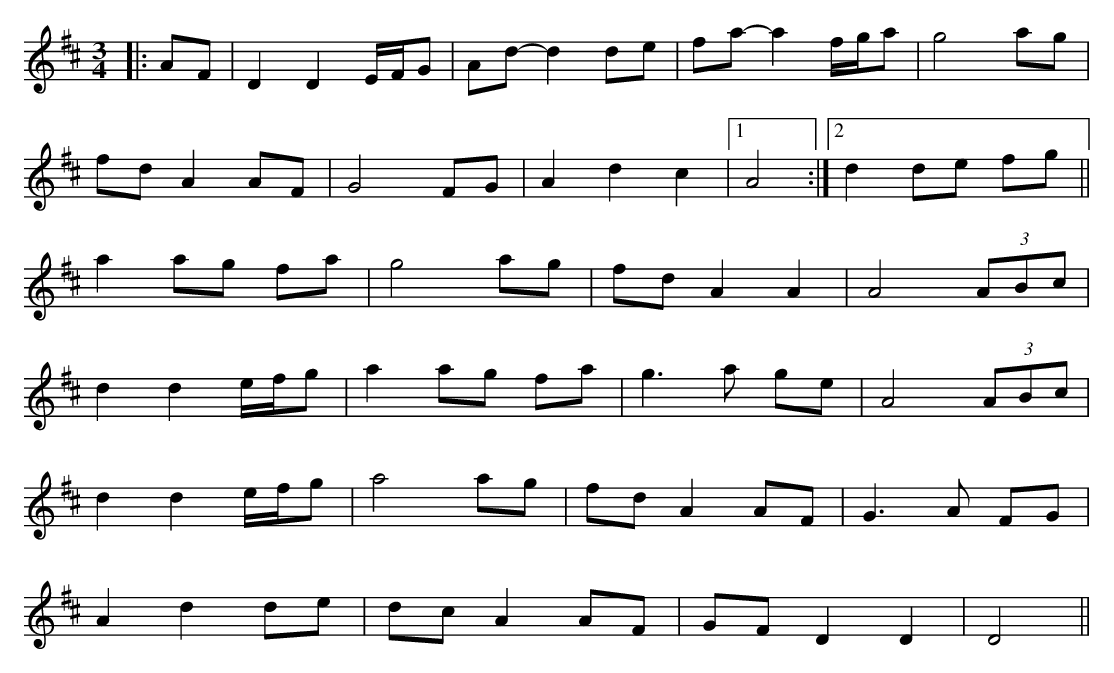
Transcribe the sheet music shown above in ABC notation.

X:1
M:3/4
K:D
|:AF|D2D2E/F/G|Ad-d2 de|fa-a2 f/g/a|g4ag|
fdA2AF|G4FG|A2d2c2|1 A4:|2 d2de fg||
a2ag fa|g4ag|fdA2A2|A4(3ABc|
d2d2e/f/g|a2ag fa|g3a ge|A4(3ABc|
d2d2 e/f/g|a4ag|fdA2AF|G3A FG|
A2d2de|dcA2AF|GFD2D2|D4||
